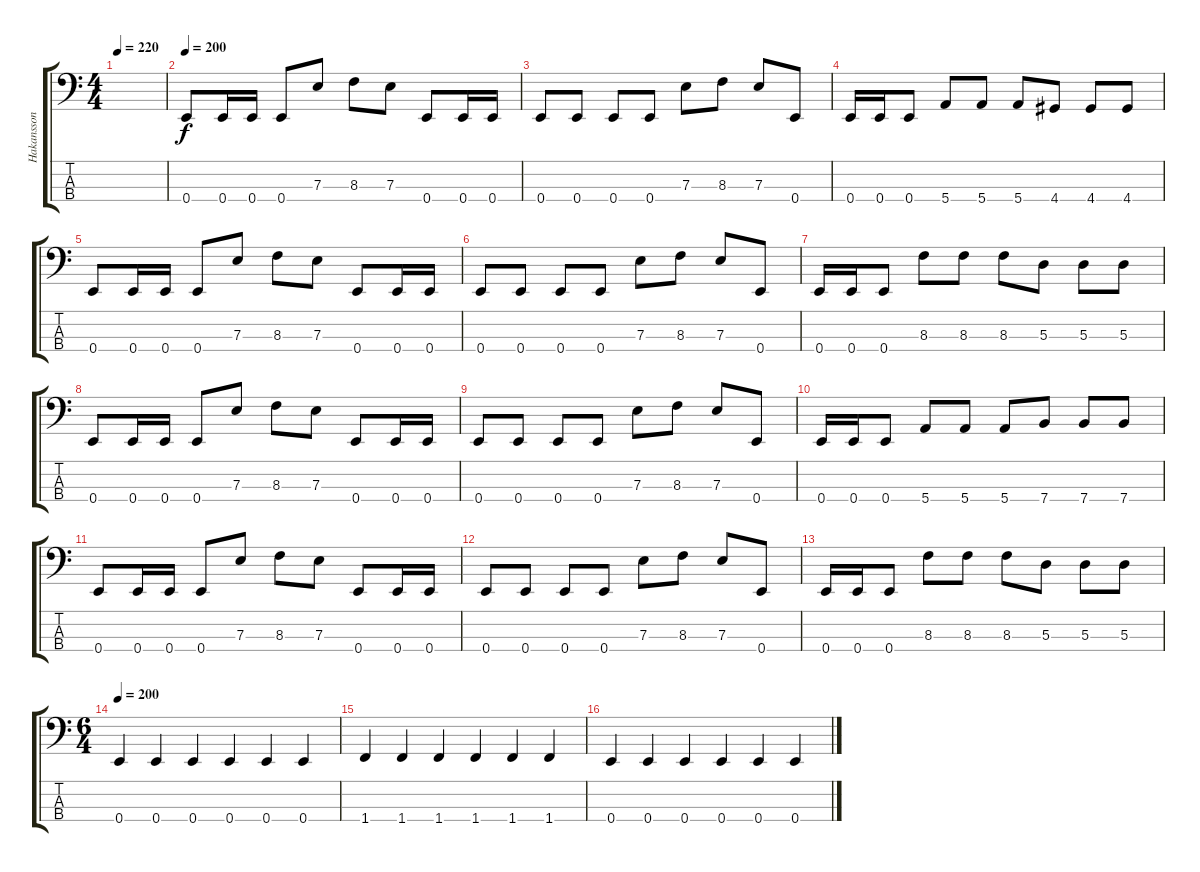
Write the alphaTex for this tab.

\track ("Hakansson" "Hakansson") {instrument electricbasspick}
\staff {score tabs}
\tuning (G2 D2 A1 E1) {hide}
\ts (4 4)
\tempo 220
\tempo 160
\tempo 220
\clef f4
\ks c
|
\tempo 200
0.4.8 0.4.16 0.4.16 0.4.8 7.3.8 8.3.8 7.3.8 0.4.8 0.4.16 0.4.16 |
0.4.8 0.4.8 0.4.8 0.4.8 7.3.8 8.3.8 7.3.8 0.4.8 |
0.4.16 0.4.16 0.4.8 5.4.8 5.4.8 5.4.8 4.4.8 4.4.8 4.4.8 |
0.4.8 0.4.16 0.4.16 0.4.8 7.3.8 8.3.8 7.3.8 0.4.8 0.4.16 0.4.16 |
0.4.8 0.4.8 0.4.8 0.4.8 7.3.8 8.3.8 7.3.8 0.4.8 |
0.4.16 0.4.16 0.4.8 8.3.8 8.3.8 8.3.8 5.3.8 5.3.8 5.3.8 |
0.4.8 0.4.16 0.4.16 0.4.8 7.3.8 8.3.8 7.3.8 0.4.8 0.4.16 0.4.16 |
0.4.8 0.4.8 0.4.8 0.4.8 7.3.8 8.3.8 7.3.8 0.4.8 |
0.4.16 0.4.16 0.4.8 5.4.8 5.4.8 5.4.8 7.4.8 7.4.8 7.4.8 |
0.4.8 0.4.16 0.4.16 0.4.8 7.3.8 8.3.8 7.3.8 0.4.8 0.4.16 0.4.16 |
0.4.8 0.4.8 0.4.8 0.4.8 7.3.8 8.3.8 7.3.8 0.4.8 |
0.4.16 0.4.16 0.4.8 8.3.8 8.3.8 8.3.8 5.3.8 5.3.8 5.3.8 |
\ts (6 4)
\tempo 200
0.4.4 0.4.4 0.4.4 0.4.4 0.4.4 0.4.4 |
1.4.4 1.4.4 1.4.4 1.4.4 1.4.4 1.4.4 |
0.4.4 0.4.4 0.4.4 0.4.4 0.4.4 0.4.4
